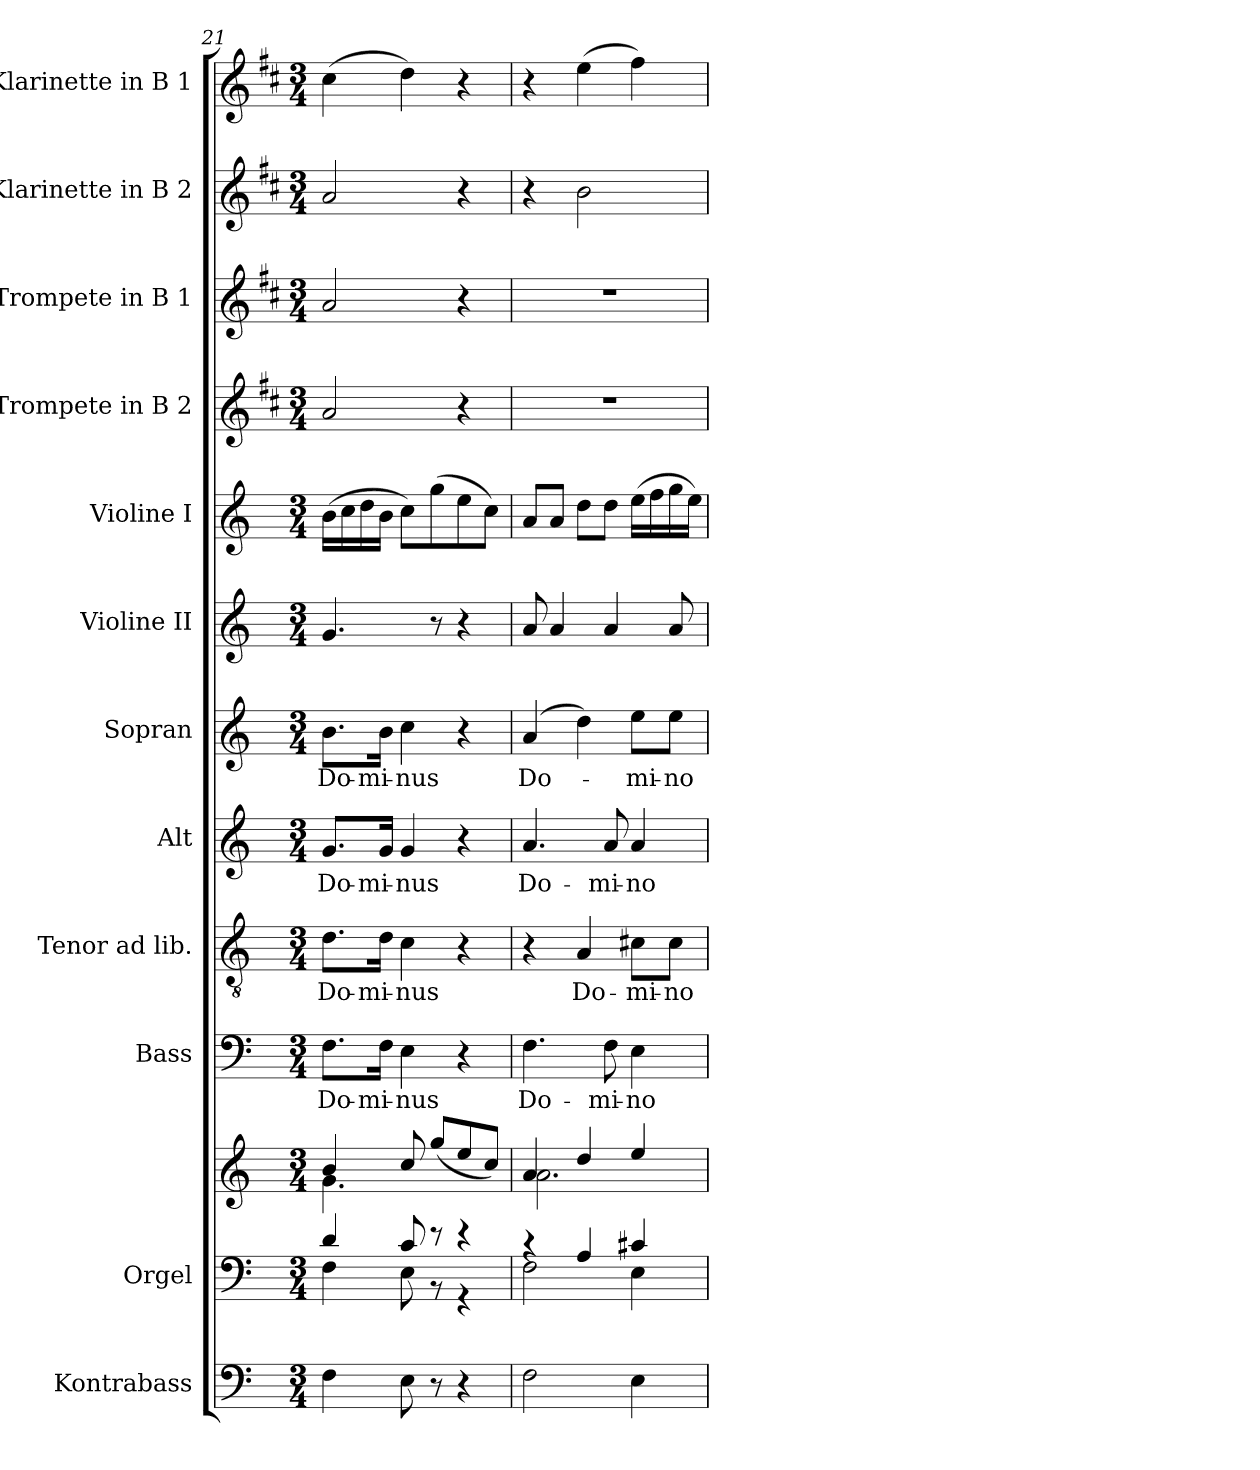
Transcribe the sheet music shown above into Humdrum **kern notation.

**kern	**kern	**kern	**kern	**text	**kern	**text	**kern	**text	**kern	**text	**kern	**kern	**kern	**kern	**kern	**kern
*part12	*part11	*part11	*part10	*part10	*part9	*part9	*part8	*part8	*part7	*part7	*part6	*part5	*part4	*part3	*part2	*part1
*staff13	*staff12	*staff11	*staff10	*staff10	*staff9	*staff9	*staff8	*staff8	*staff7	*staff7	*staff6	*staff5	*staff4	*staff3	*staff2	*staff1
*I"Kontrabass	*I"Orgel	*	*I"Bass	*	*I"Tenor ad lib.	*	*I"Alt	*	*I"Sopran	*	*I"Violine II	*I"Violine I	*I"Trompete in B 2	*I"Trompete in B 1	*I"Klarinette in B 2	*I"Klarinette in B 1
*I'Kb.	*I'Org.	*	*I'B	*	*I'T	*	*I'A	*	*I'S	*	*I'Vl. II	*I'Vl. I	*	*	*	*
*clefF4	*clefF4	*clefG2	*clefF4	*	*clefGv2	*	*clefG2	*	*clefG2	*	*clefG2	*clefG2	*clefG2	*clefG2	*clefG2	*clefG2
*ITrd7c12	*	*	*	*	*	*	*	*	*	*	*	*	*ITrd1c2	*ITrd1c2	*ITrd1c2	*ITrd1c2
*k[]	*k[]	*k[]	*k[]	*	*k[]	*	*k[]	*	*k[]	*	*k[]	*k[]	*k[]	*k[]	*k[]	*k[]
*C:	*C:	*C:	*C:	*	*C:	*	*C:	*	*C:	*	*C:	*C:	*C:	*C:	*C:	*C:
*M3/4	*M3/4	*M3/4	*M3/4	*	*M3/4	*	*M3/4	*	*M3/4	*	*M3/4	*M3/4	*M3/4	*M3/4	*M3/4	*M3/4
=21	=21	=21	=21	=21	=21	=21	=21	=21	=21	=21	=21	=21	=21	=21	=21	=21
*	*^	*^	*	*	*	*	*	*	*	*	*	*	*	*	*	*
!	!	!	!	!	!	!LO:LY:b	!	!LO:LY:b	!	!LO:LY:b	!	!LO:LY:b	!	!	!	!	!	!
4FF\	4d/	4F\	4b/	4.g\	8.F\L	Do-	8.d\L	Do-	8.g/L	Do-	8.b\L	Do-	4.g/	(>16b\LL	2g/	2g/	2g/	(>4b\
.	.	.	.	.	.	.	.	.	.	.	.	.	.	16cc\	.	.	.	.
.	.	.	.	.	.	.	.	.	.	.	.	.	.	16dd\	.	.	.	.
!	!	!	!	!	!	!LO:LY:b	!	!LO:LY:b	!	!LO:LY:b	!	!LO:LY:b	!	!	!	!	!	!
.	.	.	.	.	16F\Jk	-mi-	16d\Jk	-mi-	16g/Jk	-mi-	16b\Jk	-mi-	.	16b\JJ	.	.	.	.
!	!	!	!	!	!	!LO:LY:b	!	!LO:LY:b	!	!LO:LY:b	!	!LO:LY:b	!	!	!	!	!	!
8EE\	8c/	8E\	8cc/	.	4E\	-nus	4c\	-nus	4g/	-nus	4cc\	-nus	.	8cc\L)	.	.	.	4cc\)
8r	8r	8r	(<8gg/L	4.ryy	.	.	.	.	.	.	.	.	8r	(>8gg\	.	.	.	.
4r	4r	4r	8ee/	.	4r	.	4r	.	4r	.	4r	.	4r	8ee\	4r	4r	4r	4r
.	.	.	8cc/J)	.	.	.	.	.	.	.	.	.	.	8cc\J)	.	.	.	.
=22	=22	=22	=22	=22	=22	=22	=22	=22	=22	=22	=22	=22	=22	=22	=22	=22	=22	=22
!	!	!	!	!	!	!LO:LY:b	!	!	!	!LO:LY:b	!	!LO:LY:b	!	!	!	!	!	!
2FF\	4rc	2F\	4a/	2.a\	4.F\	Do-	4r	.	4.a/	Do-	(4a/	Do-	8a/	8a/L	2.r	2.r	4r	4r
.	.	.	.	.	.	.	.	.	.	.	.	.	4a/	8a/J	.	.	.	.
!	!	!	!	!	!	!	!	!LO:LY:b	!	!	!	!	!	!	!	!	!	!
.	4A/	.	4dd/	.	.	.	4A/	Do-	.	.	4dd\)	.	.	8dd\L	.	.	2a\	(>4dd\
!	!	!	!	!	!	!LO:LY:b	!	!	!	!LO:LY:b	!	!	!	!	!	!	!	!
.	.	.	.	.	8F\	-mi-	.	.	8a/	-mi-	.	.	4a/	8dd\J	.	.	.	.
!	!	!	!	!	!	!LO:LY:b	!	!LO:LY:b	!	!LO:LY:b	!	!LO:LY:b	!	!	!	!	!	!
4EE\	4c#X/	4E\	4ee/	.	4E\	-no	8c#X\L	-mi-	4a/	-no	8ee\L	-mi-	.	(>16ee\LL	.	.	.	4ee\)
.	.	.	.	.	.	.	.	.	.	.	.	.	.	16ff\	.	.	.	.
!	!	!	!	!	!	!	!	!LO:LY:b	!	!	!	!LO:LY:b	!	!	!	!	!	!
.	.	.	.	.	.	.	8c#\J	-no	.	.	8ee\J	-no	8a/	16gg\	.	.	.	.
.	.	.	.	.	.	.	.	.	.	.	.	.	.	16ee\JJ)	.	.	.	.
*	*v	*v	*	*	*	*	*	*	*	*	*	*	*	*	*	*	*	*
*	*	*v	*v	*	*	*	*	*	*	*	*	*	*	*	*	*	*
=	=	=	=	=	=	=	=	=	=	=	=	=	=	=	=	=
*-	*-	*-	*-	*-	*-	*-	*-	*-	*-	*-	*-	*-	*-	*-	*-	*-
